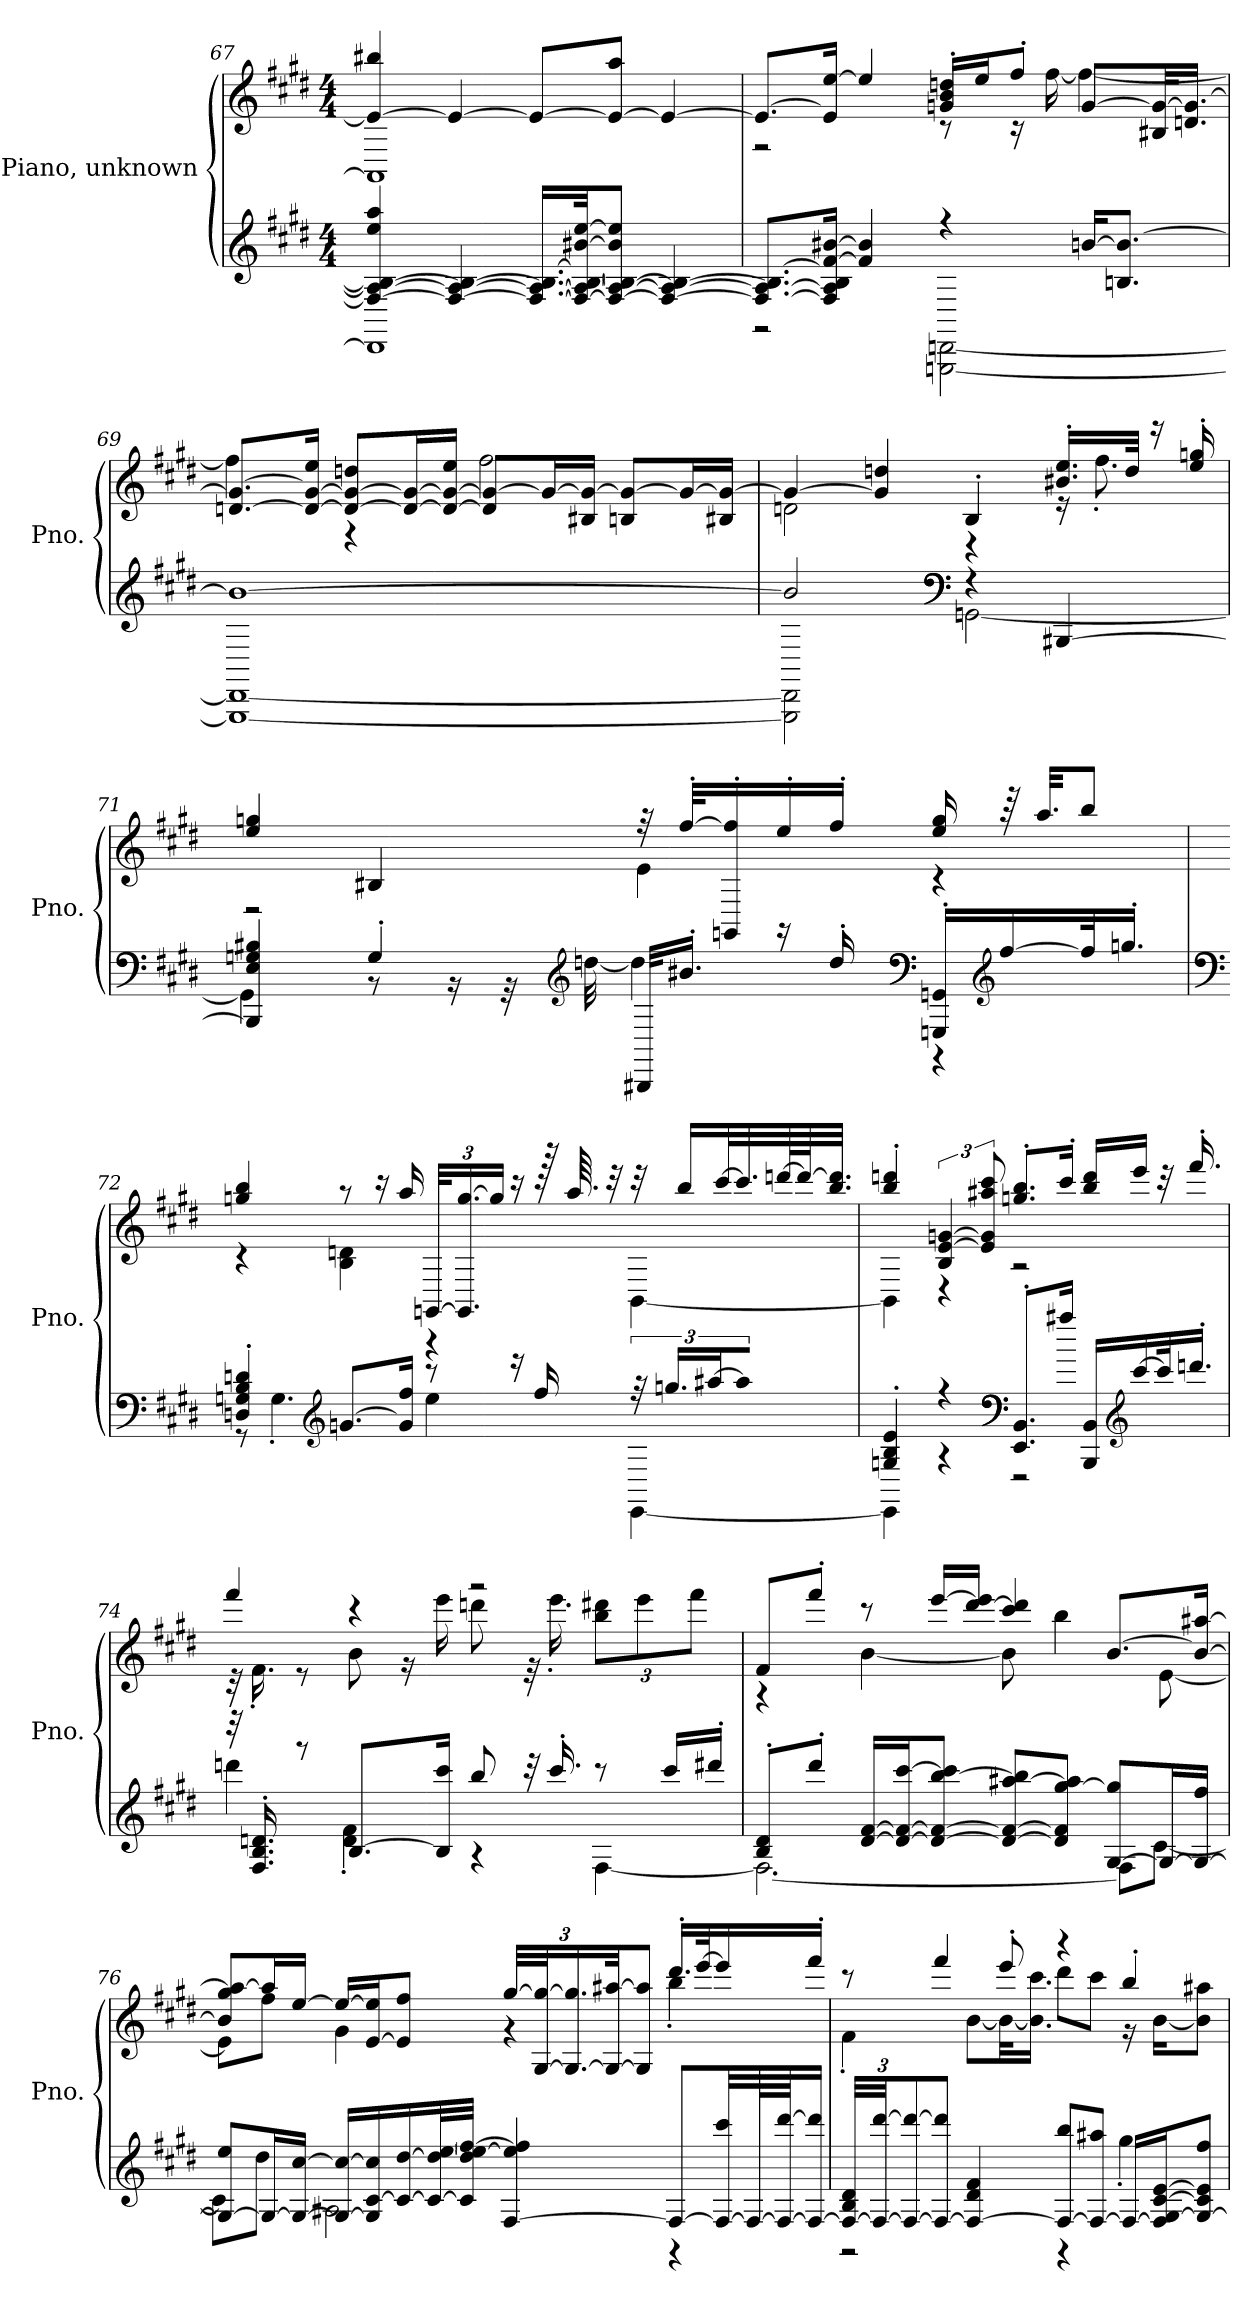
**kern	**kern
*part1	*part1
*staff2	*staff1
*I"Piano, unknown	*
*I'Pno.	*
!!LO:LB:g=z
*clefG2	*clefG2
*k[f#c#g#d#]	*k[f#c#g#d#]
*M4/4	*M4/4
=67	=67
*^	*^
4F#/_ 4A/_ 4B#/_ 4ee/ 4aa/	1DD]	4e/_ 4bb#X/	1AA]
4F#/_ 4A/_ 4B#/_	.	4e/_	.
16.F#/_ 16.A/_ 16.B#/_LL	.	8e/L_	.
32F#/_ 32A/_ 32B#/_ [32b#X/ [32ee/JK	.	.	.
8F#/_ 8A/_ 8B#/_ 8b#/] 8ee/]J	.	8e/_ 8aa/J	.
4F#/_ 4A/_ 4B#/_	.	4e/_	.
=68	=68	=68	=68
8.F#/_ 8.A/_ 8.B#/_L	2r	8.e/L_	2r
16F#/] 16A/] 16B#/] [16f#/ [16b#X/Jk	.	16e/] [16ee/Jk	.
4f#/] 4b#/]	.	4ee/]	.
4r	[2GGGn\ [2DDn\	16gn/' 16b/' 16ddn/'LL	8r
.	.	16ee/J	.
.	.	8ff#'/J	16r
.	.	.	[16ff#\
[16bn/KL	.	[8g/L	4ff#\_
8.Bn/ 8.b/_J	.	.	.
.	.	32B#X/ 32g/_KL	.
.	.	16.dn/ 16.g/_JJ	.
!!LO:PB:g=z	!!
=69	=69	=69	=69
1b_	1GGG_ 1DD_	[8.dn/ 8.g/_L	4ff#\]
.	.	16d/_ 16g/_ 16ee/Jk	.
.	.	8d/_ 8g/_ 8ddn/L	4r
.	.	16d/_ 16g/_L	.
.	.	16d/_ 16g/_ 16ee/JJ	.
.	.	8d/] 8g/_L	2ff#\
.	.	16g/L_	.
.	.	16B#X/ 16g/_JJ	.
.	.	8Bn/ 8g/_L	.
.	.	16g/L_	.
.	.	16B#X/ 16g/_JJ	.
=70	=70	=70	=70
2b/]	2GGG\] 2DD\]	4g/_	2dn\
.	.	4g/] 4ddn/	.
*clefF4	*	*	*
4r	[2GGn\	4B'/	4r
[4BBB#X/	.	16.b#X/' 16.ee/'LL	16r
.	.	.	8.ff#'\
.	.	32dd/JJk	.
.	.	16r	.
.	.	16ee/' 16ggn/'	.
!!LO:LB:g=z	!!
=71	=71	=71	=71
4BBB#/] 4E/ 4Gn/ 4B#X/	4GG\]	4ee/ 4ggn/	2r
4G'/	8r	4B#X/	.
.	16r	.	.
.	32r	.	.
*clefG2	*	*	*
.	[32ddn\	.	.
32BBB#X/KLL	4dd\]	32r	4e\
16.b#X'/JJ	.	[32ff#'/KLL	.
.	.	16GGn/' 16ff#/]'	.
16r	.	16ee'/	.
16dd'/	.	16ff#'/JJ	.
*clefF4	*	*	*
16GGGn/' 16GGn/'LL	4r	16ee/ 16gg/	4r
*clefG2	*	*	*
[16ff#/	.	64r	.
.	.	32.aa/KKL	.
32ff#/K]	.	8bb/J	.
16.ggn'/JJ	.	.	.
!!LO:LB:g=z	!!
=72	=72	=72	=72
*clefF4	*	*	*
4Dn/' 4Gn/' 4B/' 4dn/'	8r	4ggn/ 4bb/	4r
.	4.G'\	.	.
*clefG2	*	*	*
[8.gn/L	.	8r	4B\ 4dn\
.	.	16r	.
16g/] 16ff#/Jk	.	16aa/	.
*	*	*Xbrackettup	*
8r	4ee\	[48GGn/KLL	4r
.	.	24.GG/] [24.gg/	.
.	.	24gg/JJ]	.
16r	.	16r	.
16ff#/	.	128r	.
.	.	64.aa/	.
.	.	32r	.
48r	[4EE\	32r	[4BB\
24.ggn/LL	.	.	.
.	.	16bb/LL	.
[24aa#X/J	.	.	.
.	.	[32ccc#/L	.
8aa#/J]	.	32.ccc#/]	.
.	.	[64dddn/L	.
.	.	64ddd/J_	.
.	.	32.bb/ 32.ddd/]JJJ	.
!!LO:LB:g=z	!!
=73	=73	=73	=73
4Gn/' 4B/' 4e/'	4EE\]	4bb/' 4dddn/'	4BB\]
*	*	*brackettup	*
4r	4r	6B/ [6e/ [6gn/	4r
.	.	12e/] 12g/] 12aa#X/ 12ccc#/	.
*clefF4	*	*	*
8.EE/' 8.BB/'L	2r	8.ggn/' 8.bb/'L	2r
16aa#X/Jk	.	16ccc#'/Jk	.
16BBB/ 16BB/LL	.	16bb/ 16ddd/LL	.
*clefG2	*	*	*
[16ccc#/	.	16eee/JJ	.
32ccc#/K]	.	32r	.
16.dddn'/JJ	.	16.fff#'/	.
=74	=74	=74	=74
32r	4dddn\	4fff#/	32r
16.F#/' 16.B/' 16.dn/'	.	.	16.f#'\
8r	.	.	8r
[8.B/L	4d\' 4f#\'	4r	8b\
.	.	.	16r
16B/] 16ccc#/Jk	.	.	16eee\
8bb/	4r	2r	8dddn\
32r	.	.	32r
16.ccc#'/	.	.	16.eee'\
*	*	*	*Xbrackettup
8r	[4F#\	.	12bb\ 12ddd#X\L
.	.	.	12eee\
16ccc#/LL	.	.	.
.	.	.	12fff#\J
16ddd#X'/JJ	.	.	.
!!LO:LB:g=z	!!
=75	=75	=75	=75
8B/' 8d#/'L	2.F#\_	8f#/L	4r
8ddd#'/J	.	8fff#'/J	.
[16d#/ [16f#/LL	.	8r	[4b\
16d#/_ 16f#/_ [16ccc#/J	.	.	.
8d#/_ 8f#/_ [8bb/ 8ccc#/]J	.	[16eee/LL	.
.	.	[16ddd#/ 16eee/]JJ	.
8d#/_ 8f#/_ [8aa#X/ 8bb/]L	.	4ccc#/ 4ddd#/]	8b\]
8d#/] 8f#/] [8gg#/ 8aa#/]J	.	.	4bb\
[8G#/ 8gg#/]L	8F#\L]	[8.b/L	.
16G#/L_	[8c#\J	.	[8e\
16G#/_ 16ff#/JJ	.	16b/_ [16aa#X/Jk	.
!!LO:LB:g=z	!!
=76	=76	=76	=76
8G#/_ 8ee/L	8c#\L]	8b/] 8gg#/ 8aa#/_L	8e\L]
16G#/L_	8dd#\J	16aa#/L]	8ff#\J
16G#/_ [16cc#/JJ	.	[16ee/JJ	.
16G#/_ 16cc#/_LL	2A#X\	16ee/LL_	4g#\
16G#/] [16c#/ 16cc#/]	.	[16e/ 16ee/]J	.
16c#/_ [16dd#/	.	8e/] 8ff#/J	.
32c#/_ 32dd#/_ [32ee/L	.	.	.
32c#/] 32dd#/] 32ee/_ [32ff#/JJJ	.	.	.
[4F#/ 4ee/] 4ff#/]	.	[48gg#/LLL	4r
.	.	[48G#/ 48gg#/_J	.
.	.	24.G#/_ 24.gg#/]	.
.	.	48G#/_ [48aa#X/JK	.
.	.	8G#/] 8aa#/]J	.
8F#/L_	4r	16.ddd#'/LL	4bb'\
.	.	[32eee/K	.
32F#/_ 32ccc#/LL	.	16eee/]	.
64F#/L_	.	.	.
64F#/_ [64ddd#/JJ	.	.	.
16F#/_ 16ddd#/]JJ	.	16fff#'/JJ	.
!!LO:PB:g=z	!!
=77	=77	=77	=77
*Xbrackettup	*	*	*
48F#/_ 48B/ 48d#/LLL	2r	8r	4f#'\
48F#/_ [48ddd#/JJ	.	.	.
12F#/_ 12ddd#/_	.	.	.
8F#/_ 8ddd#/]J	.	4fff#/	.
4F#/_ 4d#/ 4f#/	.	.	[8b\L
.	.	8eee'/	32b\KL_
.	.	.	16.b\] 16.ccc#\JJ
8F#/_ 8bb/L	4r	4r	8ddd#\L
8F#/_ 8aa#X/J	.	.	8ccc#\J
16F#/LL_	4gg#'\	4bb'/	16r
16F#/] [16G#/ [16c#/ [16e/J	.	.	[16b\KL
8G#/_ 8c#/] 8e/] 8ff#/J	.	.	8b\] 8aa#X\J
*v	*v	*	*
*	*v	*v
=	=
*-	*-
